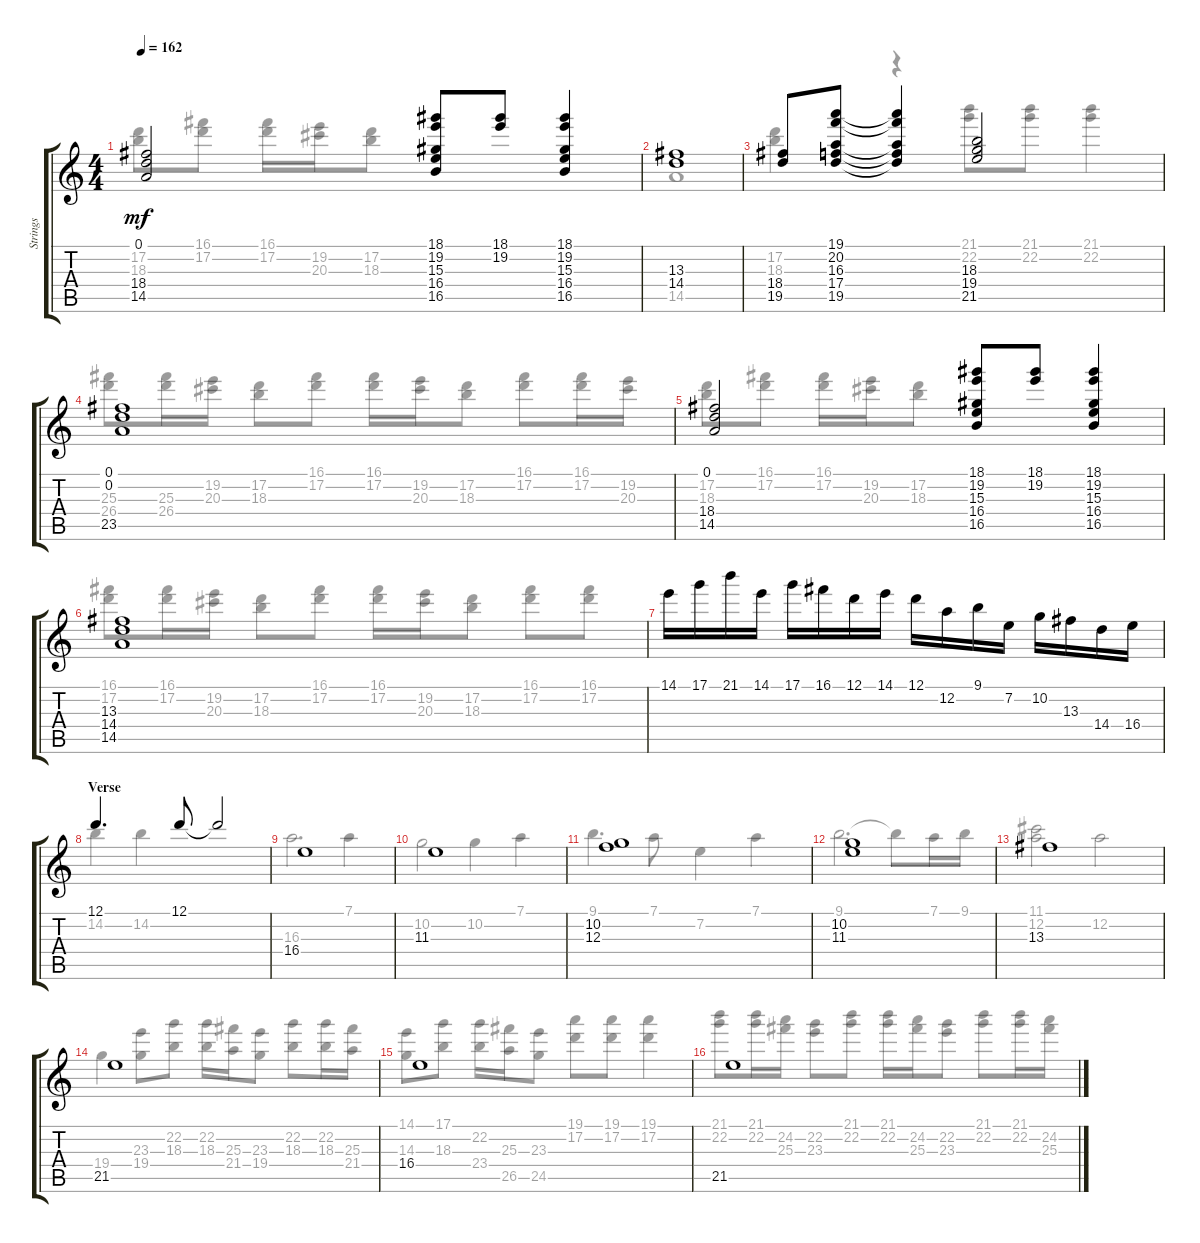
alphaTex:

\track ("Strings" "Strings") {instrument electricguitarclean}
\staff {score tabs}
\tuning (D4 A3 F3 C3 G2 C2) {hide}
\voice
\ts (4 4)
\tempo 162
\clef g2
\ks aminor
(0.1 18.4 14.5).2{dy mf} (18.1 19.2 15.3 16.4 16.5).8 (18.1 19.2).8 (18.1 19.2 15.3 16.4 16.5).4 |
(13.3 14.4).1 |
(18.4 19.5).8 (19.1 20.2 16.3 17.4 19.5).8 (19.1{t} 20.2{t} 16.3{t} 17.4{t} 19.5{t}).4 (18.3 19.4 21.5).2 |
(0.1 0.2 23.5).1 |
(0.1 18.4 14.5).2 (18.1 19.2 15.3 16.4 16.5).8 (18.1 19.2).8 (18.1 19.2 15.3 16.4 16.5).4 |
(13.3 14.4 14.5).1 |
14.1.16 17.1.16 21.1.16 14.1.16 17.1.16 16.1.16 12.1.16 14.1.16 12.1.16 12.2.16 9.1.16 7.2.16 10.2.16 13.3.16 14.4.16 16.4.16 |
\section ("" "Verse")
12.1.4{d} 12.1.8 12.1{t}.2 |
16.4.1 |
11.3.1 |
(10.2 12.3).1 |
(10.2 11.3).1 |
13.3.1 |
21.5.1 |
16.4.1 |
21.5.1
\voice
\clef g2
\ottava regular
\simile none
\ks aminor
(17.2 18.3).8{dy mf} (16.1 17.2).8 (16.1 17.2).16 (19.2 20.3).16 (17.2 18.3).8 |
14.5.1 |
(17.2 18.3).4 r.4 (21.1 22.2).8 (21.1 22.2).8 (21.1 22.2).4 |
(25.3 26.4).8 (25.3 26.4).16 (19.2 20.3).16 (17.2 18.3).8 (16.1 17.2).8 (16.1 17.2).16 (19.2 20.3).16 (17.2 18.3).8 (16.1 17.2).8 (16.1 17.2).16 (19.2 20.3).16 |
(17.2 18.3).8 (16.1 17.2).8 (16.1 17.2).16 (19.2 20.3).16 (17.2 18.3).8 |
(16.1 17.2).8 (16.1 17.2).16 (19.2 20.3).16 (17.2 18.3).8 (16.1 17.2).8 (16.1 17.2).16 (19.2 20.3).16 (17.2 18.3).8 (16.1 17.2).8 (16.1 17.2).8 |
|
14.2.4 14.2.4 |
16.3.2{d} 7.1.4 |
10.2.2 10.2.4 7.1.4 |
9.1.4{d} 7.1.8 7.2.4 7.1.4 |
9.1.2{d} 9.1{t}.8 7.1.16 9.1.16 |
(11.1 12.2).2 12.2.2 |
19.4.4 (23.3 19.4).8 (22.2 18.3).8 (22.2 18.3).16 (25.3 21.4).16 (23.3 19.4).8 (22.2 18.3).8 (22.2 18.3).16 (25.3 21.4).16 |
(14.1 14.3).8 (17.1 18.3).8 (22.2 23.4).16 (25.3 26.5).16 (23.3 24.5).8 (19.1 17.2).8 (19.1 17.2).8 (19.1 17.2).4 |
(21.1 22.2).8 (21.1 22.2).16 (24.2 25.3).16 (22.2 23.3).8 (21.1 22.2).8 (21.1 22.2).16 (24.2 25.3).16 (22.2 23.3).8 (21.1 22.2).8 (21.1 22.2).16 (24.2 25.3).16
